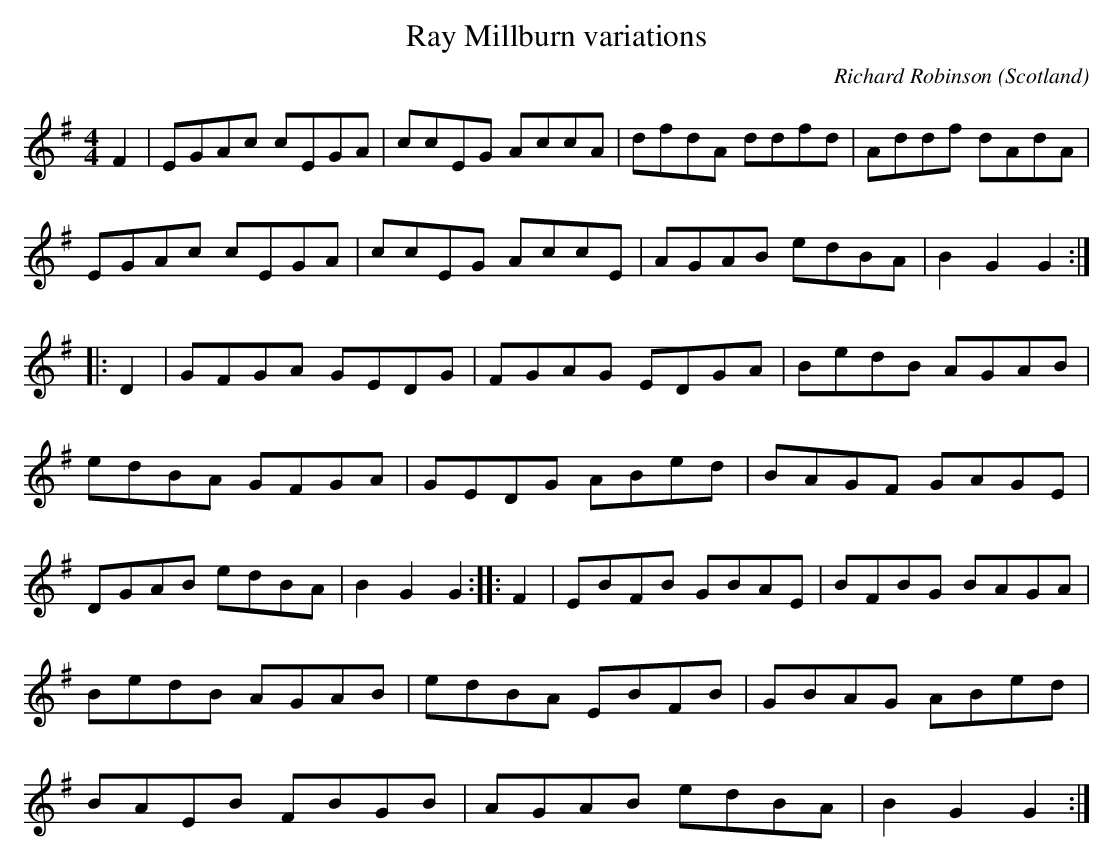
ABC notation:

X:1
T:Ray Millburn variations
O:Scotland
M:4/4
C:Richard Robinson
K:G
F2|\
EGAc cEGA|ccEG AccA|dfdA ddfd|Addf dAdA|\
EGAc cEGA|ccEG AccE|AGAB edBA|B2G2 G2::\
D2|\
GFGA GEDG|FGAG EDGA|BedB AGAB|edBA GFGA|\
GEDG ABed|BAGF GAGE|DGAB edBA|B2G2 G2::\
F2|\
EBFB GBAE|BFBG BAGA|BedB AGAB|edBA EBFB|\
GBAG ABed|BAEB FBGB|AGAB edBA|B2G2 G2:|
